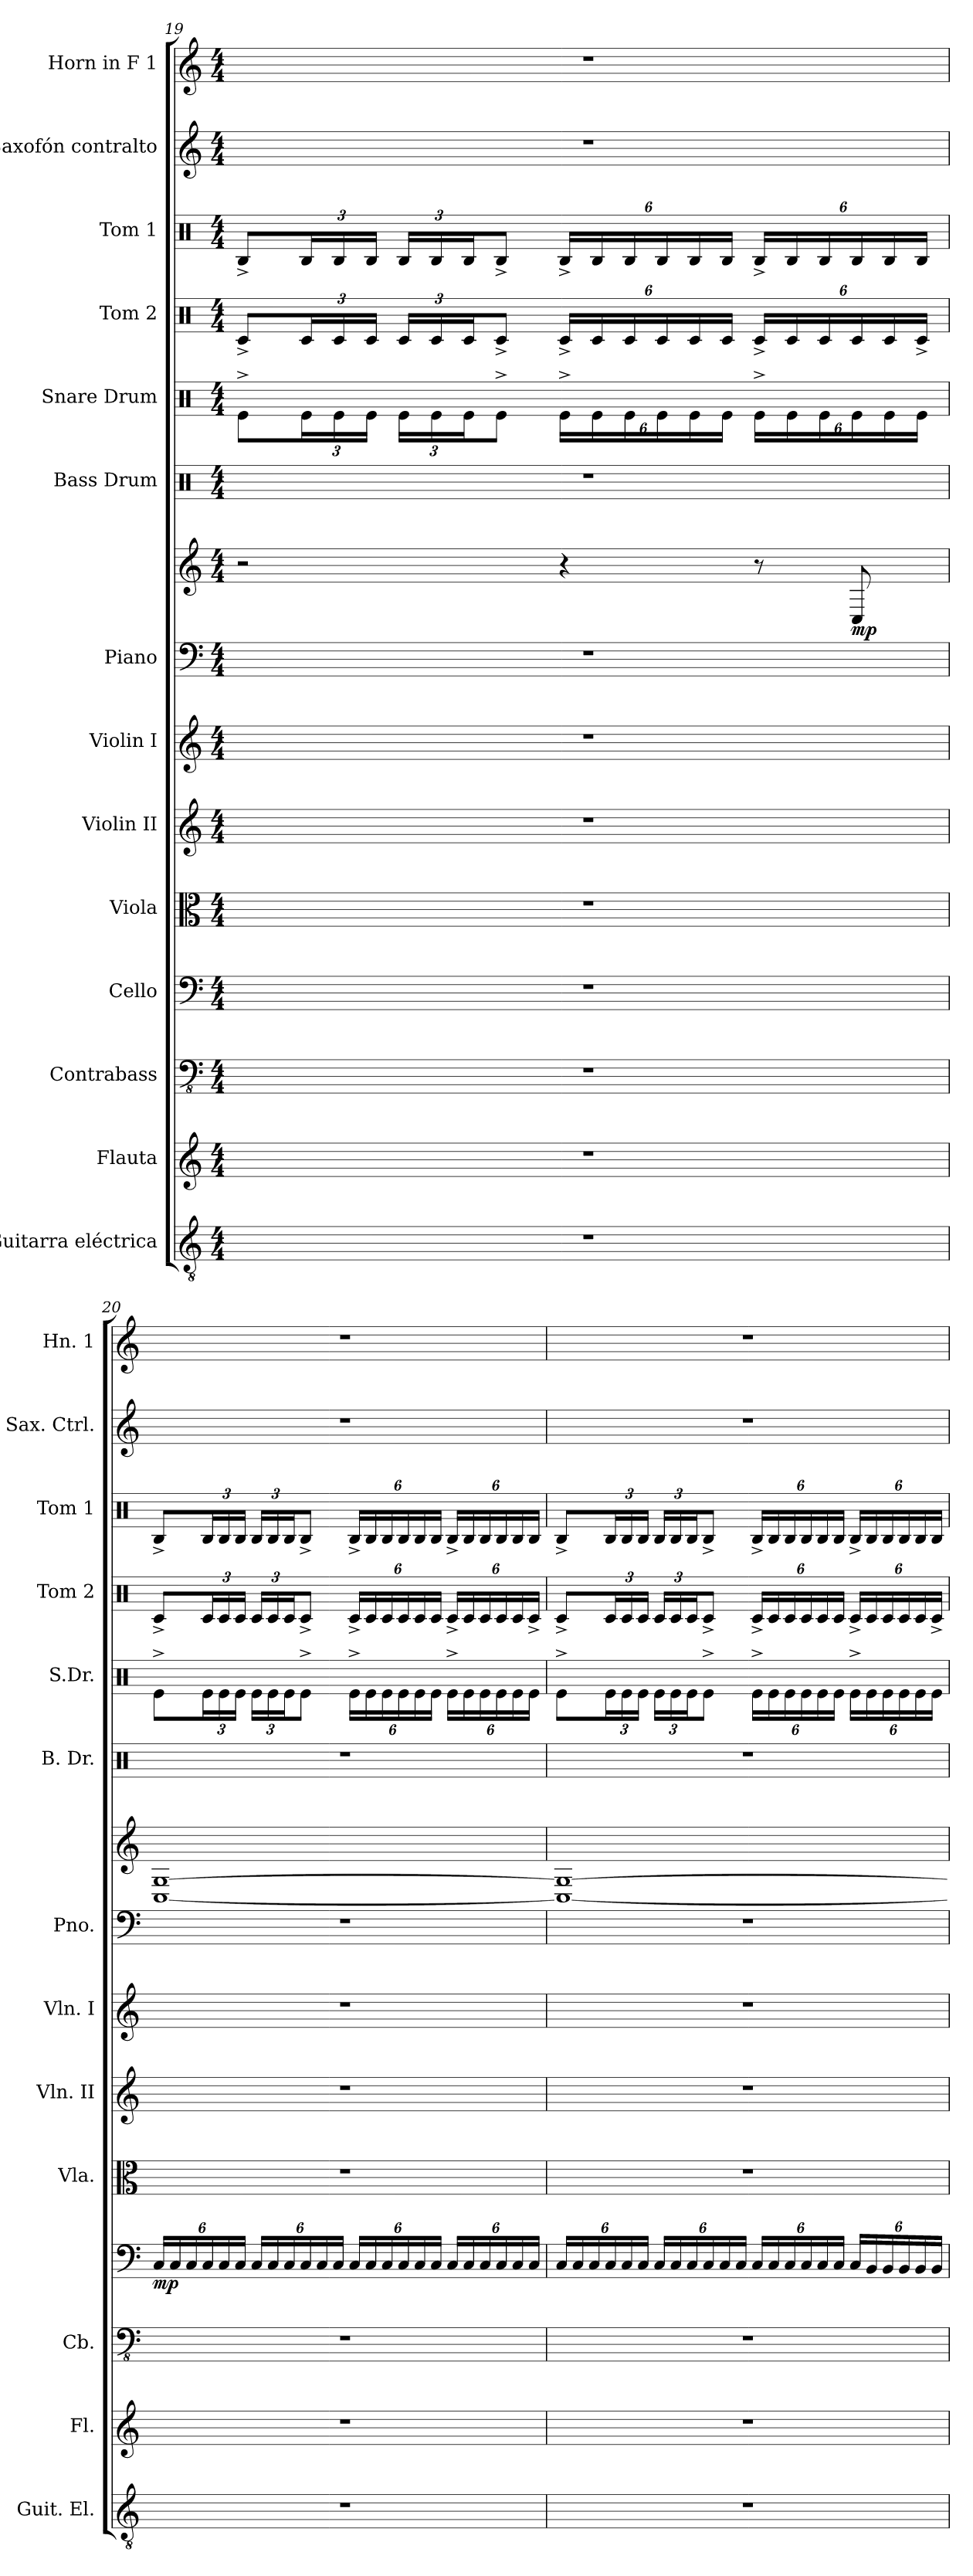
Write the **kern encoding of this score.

**kern	**kern	**kern	**kern	**dynam	**kern	**kern	**kern	**kern	**kern	**dynam	**kern	**kern	**kern	**kern	**kern	**kern
*part14	*part13	*part12	*part11	*part11	*part10	*part9	*part8	*part7	*part7	*part7	*part6	*part5	*part4	*part3	*part2	*part1
*staff15	*staff14	*staff13	*staff12	*staff12	*staff11	*staff10	*staff9	*staff8	*staff7	*staff7/8	*staff6	*staff5	*staff4	*staff3	*staff2	*staff1
*I"Guitarra eléctrica	*I"Flauta	*I"Contrabass	*I"Cello	*	*I"Viola	*I"Violin II	*I"Violin I	*I"Piano	*	*	*I"Bass Drum	*I"Snare Drum	*I"Tom 2	*I"Tom 1	*I"Saxofón contralto	*I"Horn in F 1
*I'Guit. El.	*I'Fl.	*I'Cb.	*	*	*I'Vla.	*I'Vln. II	*I'Vln. I	*I'Pno.	*	*	*I'B. Dr.	*I'S.Dr.	*I'Tom 2	*I'Tom 1	*I'Sax. Ctrl.	*I'Hn. 1
*clefGv2	*clefG2	*clefFv4	*clefF4	*	*clefC3	*clefG2	*clefG2	*clefF4	*clefG2	*	*clefX	*clefX	*clefX	*clefX	*clefG2	*clefG2
*	*	*ITrd7c12	*	*	*	*	*	*	*	*	*	*	*	*	*ITrd5c9	*ITrd4c7
*k[]	*k[]	*k[]	*k[]	*	*k[]	*k[]	*k[]	*k[]	*k[]	*	*k[]	*k[]	*k[]	*k[]	*k[b-e-a-]	*k[b-]
*M4/4	*M4/4	*M4/4	*M4/4	*	*M4/4	*M4/4	*M4/4	*M4/4	*M4/4	*	*M4/4	*M4/4	*M4/4	*M4/4	*M4/4	*M4/4
=19	=19	=19	=19	=19	=19	=19	=19	=19	=19	=19	=19	=19	=19	=19	=19	=19
1r	1r	1r	1r	.	1r	1r	1r	1r	2r	.	1r	8Re^\L	8Rc^/L	8RB^/L	1r	1r
*	*	*	*	*	*	*	*	*	*	*	*	*Xbrackettup	*Xbrackettup	*Xbrackettup	*	*
.	.	.	.	.	.	.	.	.	.	.	.	24Re\L	24Rc/L	24RB/L	.	.
.	.	.	.	.	.	.	.	.	.	.	.	24Re\	24Rc/	24RB/	.	.
.	.	.	.	.	.	.	.	.	.	.	.	24Re\JJ	24Rc/JJ	24RB/JJ	.	.
.	.	.	.	.	.	.	.	.	.	.	.	24Re\LL	24Rc/LL	24RB/LL	.	.
.	.	.	.	.	.	.	.	.	.	.	.	24Re\	24Rc/	24RB/	.	.
.	.	.	.	.	.	.	.	.	.	.	.	24Re\J	24Rc/J	24RB/J	.	.
.	.	.	.	.	.	.	.	.	.	.	.	8Re^\J	8Rc^/J	8RB^/J	.	.
.	.	.	.	.	.	.	.	.	4r	.	.	24Re^\LL	24Rc^/LL	24RB^/LL	.	.
.	.	.	.	.	.	.	.	.	.	.	.	24Re\	24Rc/	24RB/	.	.
.	.	.	.	.	.	.	.	.	.	.	.	24Re\	24Rc/	24RB/	.	.
.	.	.	.	.	.	.	.	.	.	.	.	24Re\	24Rc/	24RB/	.	.
.	.	.	.	.	.	.	.	.	.	.	.	24Re\	24Rc/	24RB/	.	.
.	.	.	.	.	.	.	.	.	.	.	.	24Re\JJ	24Rc/JJ	24RB/JJ	.	.
.	.	.	.	.	.	.	.	.	8r	.	.	24Re^\LL	24Rc^/LL	24RB^/LL	.	.
.	.	.	.	.	.	.	.	.	.	.	.	24Re\	24Rc/	24RB/	.	.
.	.	.	.	.	.	.	.	.	.	.	.	24Re\	24Rc/	24RB/	.	.
!	!	!	!	!	!	!	!	!	!	!LO:DY:b	!	!	!	!	!	!
.	.	.	.	.	.	.	.	.	8C/	mp	.	24Re\	24Rc/	24RB/	.	.
.	.	.	.	.	.	.	.	.	.	.	.	24Re\	24Rc/	24RB/	.	.
.	.	.	.	.	.	.	.	.	.	.	.	24Re\JJ	24Rc^/JJ	24RB/JJ	.	.
=20	=20	=20	=20	=20	=20	=20	=20	=20	=20	=20	=20	=20	=20	=20	=20	=20
*	*	*	*Xbrackettup	*	*	*	*	*	*	*	*	*	*	*	*	*
!	!	!	!	!LO:DY:b	!	!	!	!	!	!	!	!	!	!	!	!
1r	1r	1r	24C/LL	mp	1r	1r	1r	1r	[1C [1G	.	1r	8Re^\L	8Rc^/L	8RB^/L	1r	1r
.	.	.	24C/	.	.	.	.	.	.	.	.	.	.	.	.	.
.	.	.	24C/	.	.	.	.	.	.	.	.	.	.	.	.	.
.	.	.	24C/	.	.	.	.	.	.	.	.	24Re\L	24Rc/L	24RB/L	.	.
.	.	.	24C/	.	.	.	.	.	.	.	.	24Re\	24Rc/	24RB/	.	.
.	.	.	24C/JJ	.	.	.	.	.	.	.	.	24Re\JJ	24Rc/JJ	24RB/JJ	.	.
.	.	.	24C/LL	.	.	.	.	.	.	.	.	24Re\LL	24Rc/LL	24RB/LL	.	.
.	.	.	24C/	.	.	.	.	.	.	.	.	24Re\	24Rc/	24RB/	.	.
.	.	.	24C/	.	.	.	.	.	.	.	.	24Re\J	24Rc/J	24RB/J	.	.
.	.	.	24C/	.	.	.	.	.	.	.	.	8Re^\J	8Rc^/J	8RB^/J	.	.
.	.	.	24C/	.	.	.	.	.	.	.	.	.	.	.	.	.
.	.	.	24C/JJ	.	.	.	.	.	.	.	.	.	.	.	.	.
.	.	.	24C/LL	.	.	.	.	.	.	.	.	24Re^\LL	24Rc^/LL	24RB^/LL	.	.
.	.	.	24C/	.	.	.	.	.	.	.	.	24Re\	24Rc/	24RB/	.	.
.	.	.	24C/	.	.	.	.	.	.	.	.	24Re\	24Rc/	24RB/	.	.
.	.	.	24C/	.	.	.	.	.	.	.	.	24Re\	24Rc/	24RB/	.	.
.	.	.	24C/	.	.	.	.	.	.	.	.	24Re\	24Rc/	24RB/	.	.
.	.	.	24C/JJ	.	.	.	.	.	.	.	.	24Re\JJ	24Rc/JJ	24RB/JJ	.	.
.	.	.	24C/LL	.	.	.	.	.	.	.	.	24Re^\LL	24Rc^/LL	24RB^/LL	.	.
.	.	.	24C/	.	.	.	.	.	.	.	.	24Re\	24Rc/	24RB/	.	.
.	.	.	24C/	.	.	.	.	.	.	.	.	24Re\	24Rc/	24RB/	.	.
.	.	.	24C/	.	.	.	.	.	.	.	.	24Re\	24Rc/	24RB/	.	.
.	.	.	24C/	.	.	.	.	.	.	.	.	24Re\	24Rc/	24RB/	.	.
.	.	.	24C/JJ	.	.	.	.	.	.	.	.	24Re\JJ	24Rc^/JJ	24RB/JJ	.	.
!!LO:PB:g=z
=21	=21	=21	=21	=21	=21	=21	=21	=21	=21	=21	=21	=21	=21	=21	=21	=21
1r	1r	1r	24C/LL	.	1r	1r	1r	1r	1C_ 1G_	.	1r	8Re^\L	8Rc^/L	8RB^/L	1r	1r
.	.	.	24C/	.	.	.	.	.	.	.	.	.	.	.	.	.
.	.	.	24C/	.	.	.	.	.	.	.	.	.	.	.	.	.
.	.	.	24C/	.	.	.	.	.	.	.	.	24Re\L	24Rc/L	24RB/L	.	.
.	.	.	24C/	.	.	.	.	.	.	.	.	24Re\	24Rc/	24RB/	.	.
.	.	.	24C/JJ	.	.	.	.	.	.	.	.	24Re\JJ	24Rc/JJ	24RB/JJ	.	.
.	.	.	24C/LL	.	.	.	.	.	.	.	.	24Re\LL	24Rc/LL	24RB/LL	.	.
.	.	.	24C/	.	.	.	.	.	.	.	.	24Re\	24Rc/	24RB/	.	.
.	.	.	24C/	.	.	.	.	.	.	.	.	24Re\J	24Rc/J	24RB/J	.	.
.	.	.	24C/	.	.	.	.	.	.	.	.	8Re^\J	8Rc^/J	8RB^/J	.	.
.	.	.	24C/	.	.	.	.	.	.	.	.	.	.	.	.	.
.	.	.	24C/JJ	.	.	.	.	.	.	.	.	.	.	.	.	.
.	.	.	24C/LL	.	.	.	.	.	.	.	.	24Re^\LL	24Rc^/LL	24RB^/LL	.	.
.	.	.	24C/	.	.	.	.	.	.	.	.	24Re\	24Rc/	24RB/	.	.
.	.	.	24C/	.	.	.	.	.	.	.	.	24Re\	24Rc/	24RB/	.	.
.	.	.	24C/	.	.	.	.	.	.	.	.	24Re\	24Rc/	24RB/	.	.
.	.	.	24C/	.	.	.	.	.	.	.	.	24Re\	24Rc/	24RB/	.	.
.	.	.	24C/JJ	.	.	.	.	.	.	.	.	24Re\JJ	24Rc/JJ	24RB/JJ	.	.
.	.	.	24C/LL	.	.	.	.	.	.	.	.	24Re^\LL	24Rc^/LL	24RB^/LL	.	.
.	.	.	24BB/	.	.	.	.	.	.	.	.	24Re\	24Rc/	24RB/	.	.
.	.	.	24BB/	.	.	.	.	.	.	.	.	24Re\	24Rc/	24RB/	.	.
.	.	.	24BB/	.	.	.	.	.	.	.	.	24Re\	24Rc/	24RB/	.	.
.	.	.	24BB/	.	.	.	.	.	.	.	.	24Re\	24Rc/	24RB/	.	.
.	.	.	24BB/JJ	.	.	.	.	.	.	.	.	24Re\JJ	24Rc^/JJ	24RB/JJ	.	.
=	=	=	=	=	=	=	=	=	=	=	=	=	=	=	=	=
*-	*-	*-	*-	*-	*-	*-	*-	*-	*-	*-	*-	*-	*-	*-	*-	*-
